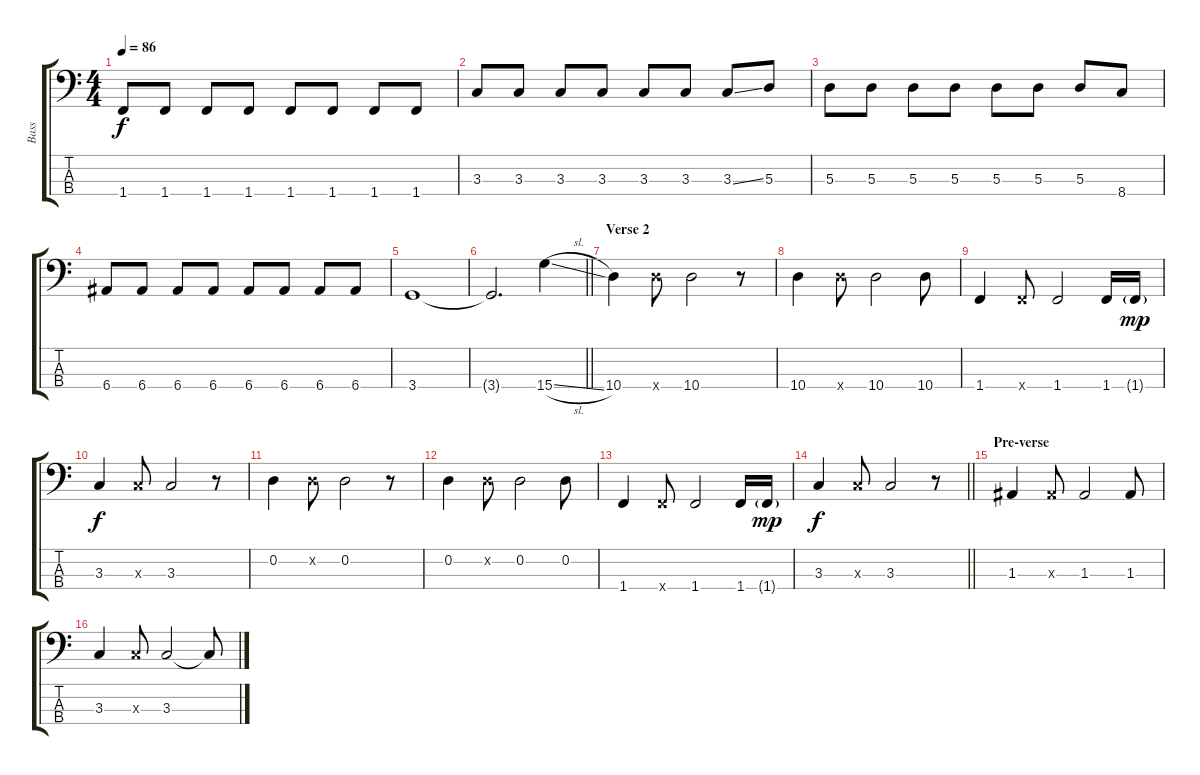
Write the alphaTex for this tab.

\track ("Bass" "Bass") {instrument electricbassfinger}
\staff {score tabs}
\tuning (G2 D2 A1 E1) {hide}
\ts (4 4)
\tempo 86
\clef f4
\ks c
1.4.8{dy f} 1.4.8 1.4.8 1.4.8 1.4.8 1.4.8 1.4.8 1.4.8 |
3.3.8 3.3.8 3.3.8 3.3.8 3.3.8 3.3.8 3.3{ss}.8 5.3.8 |
5.3.8 5.3.8 5.3.8 5.3.8 5.3.8 5.3.8 5.3.8 8.4.8 |
6.4.8 6.4.8 6.4.8 6.4.8 6.4.8 6.4.8 6.4.8 6.4.8 |
3.4.1 |
\barLineRight lightlight
3.4{t}.2{d} 15.4{sl}.4 |
\section ("" "Verse 2")
10.4.4 10.4{x}.8 10.4.2 r.8 |
10.4.4 10.4{x}.8 10.4.2 10.4.8 |
1.4.4 1.4{x}.8 1.4.2 1.4.16 1.4{g}.16{dy mp} |
3.3.4{dy f} 3.3{x}.8 3.3.2 r.8 |
0.2.4 0.2{x}.8 0.2.2 r.8 |
0.2.4 0.2{x}.8 0.2.2 0.2.8 |
1.4.4 1.4{x}.8 1.4.2 1.4.16 1.4{g}.16{dy mp} |
\barLineRight lightlight
3.3.4{dy f} 3.3{x}.8 3.3.2 r.8 |
\section ("" "Pre-verse")
1.3.4 1.3{x}.8 1.3.2 1.3.8 |
3.3.4 3.3{x}.8 3.3.2 3.3{t}.8
